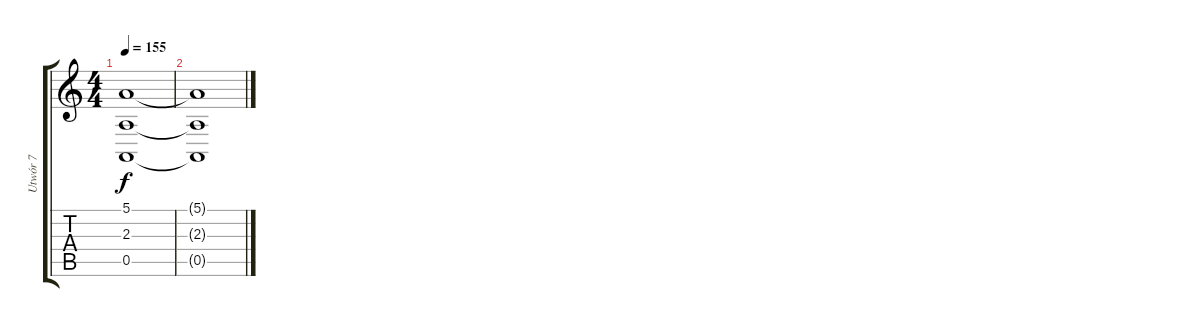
\track ("Utwór 7" "Utwór 7") {instrument lead1square}
\staff {score tabs}
\tuning (E4 B3 G3 D3 A2 E2) {hide}
\ts (4 4)
\tempo 155
\clef g2
\ks c
(5.1{t} 2.3{t} 0.5{t}).1{dy f} |
(5.1{t} 2.3{t} 0.5{t}).1
